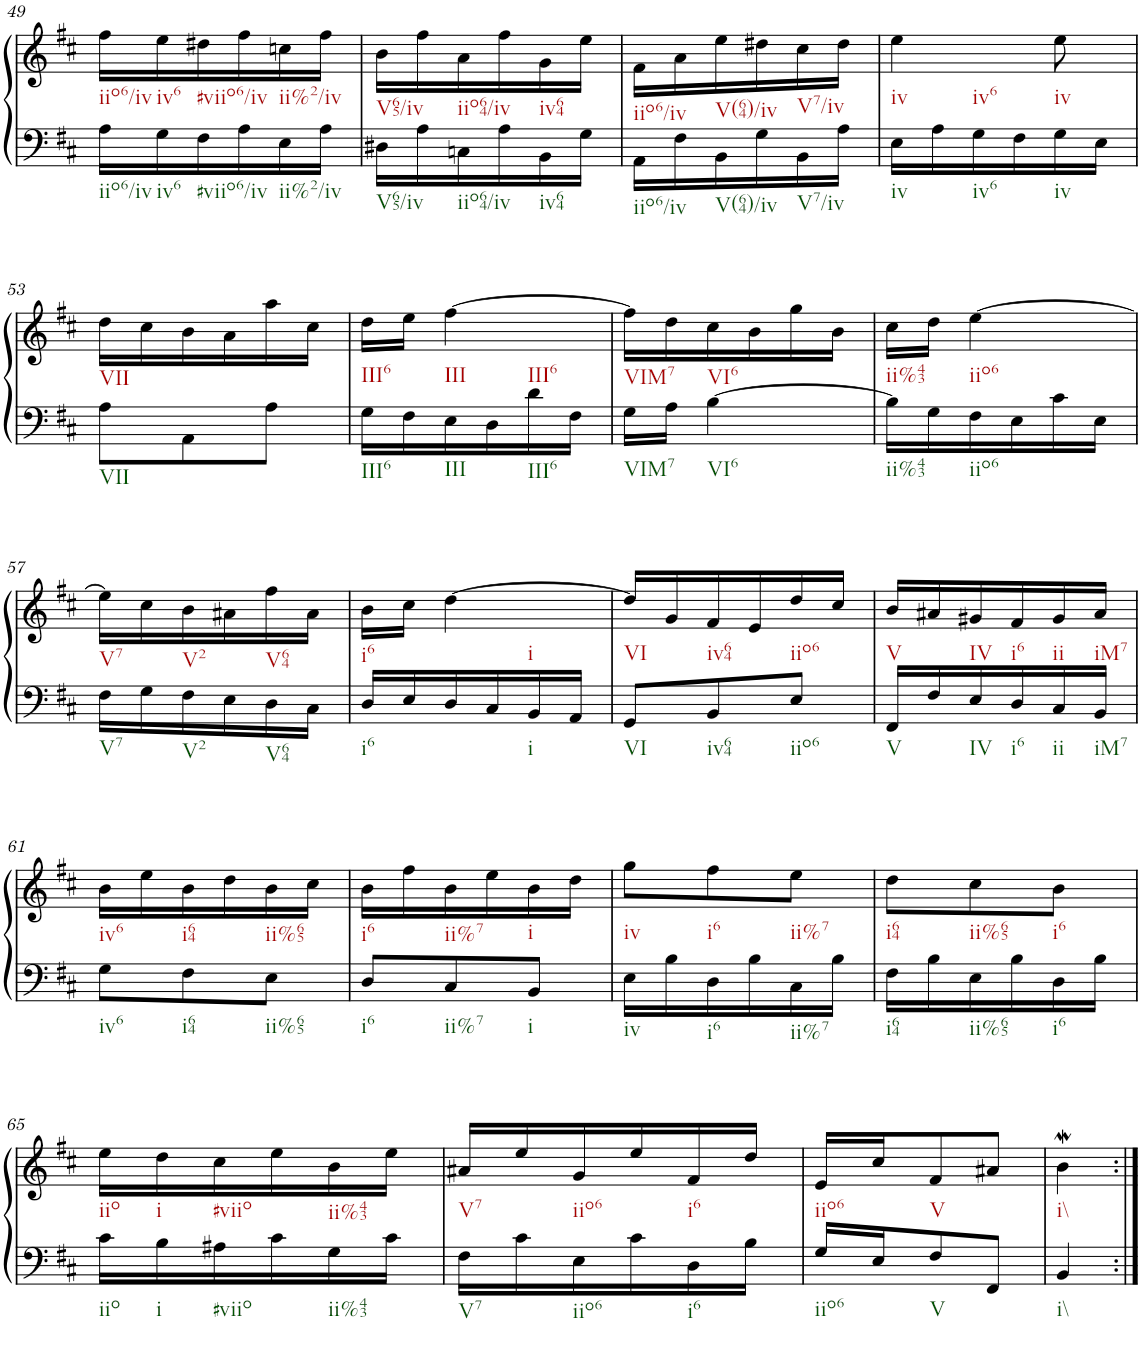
**kern	**kern
*part1	*part1
*staff2	*staff1
*I"Klavier linke Hand	*
!!LO:PB:g=z
*clefF4	*clefG2
*k[f#c#]	*k[f#c#]
*M3/8	*M3/8
=49	=49
16A\LL	16ff#\LL
16G\	16ee\
16F#\	16dd#X\
16A\	16ff#\
16E\	16ccn\
16A\JJ	16ff#\JJ
=50	=50
16D#X\LL	16b\LL
16A\	16ff#\
16Cn\	16a\
16A\	16ff#\
16BB\	16g\
16G\JJ	16ee\JJ
=51	=51
16AA\LL	16f#\LL
16F#\	16a\
16BB\	16ee\
16G\	16dd#X\
16BB\	16cc#\
16A\JJ	16dd#\JJ
=52	=52
16E\LL	4ee\
16A\	.
16G\	.
16F#\	.
16G\	8ee\
16E\JJ	.
!!LO:LB:g=z
=53	=53
8A\L	16dd\LL
.	16cc#\
8AA\	16b\
.	16a\
8A\J	16aa\
.	16cc#\JJ
=54	=54
16G\LL	16dd\LL
16F#\	16ee\JJ
16E\	[4ff#\
16D\	.
16d\	.
16F#\JJ	.
=55	=55
16G\LL	16ff#\LL]
16A\JJ	16dd\
[4B\	16cc#\
.	16b\
.	16gg\
.	16b\JJ
=56	=56
16B\LL]	16cc#\LL
16G\	16dd\JJ
16F#\	[4ee\
16E\	.
16c#\	.
16E\JJ	.
!!LO:LB:g=z
=57	=57
16F#\LL	16ee\LL]
16G\	16cc#\
16F#\	16b\
16E\	16a#X\
16D\	16ff#\
16C#\JJ	16a#\JJ
=58	=58
16D/LL	16b\LL
16E/	16cc#\JJ
16D/	[4dd\
16C#/	.
16BB/	.
16AA/JJ	.
=59	=59
8GG/L	16dd/LL]
.	16g/
8BB/	16f#/
.	16e/
8E/J	16dd/
.	16cc#/JJ
=60	=60
16FF#/LL	16b/LL
16F#/	16a#X/
16E/	16g#X/
16D/	16f#/
16C#/	16g#/
16BB/JJ	16a#/JJ
!!LO:LB:g=z
=61	=61
8G\L	16b\LL
.	16ee\
8F#\	16b\
.	16dd\
8E\J	16b\
.	16cc#\JJ
=62	=62
8D/L	16b\LL
.	16ff#\
8C#/	16b\
.	16ee\
8BB/J	16b\
.	16dd\JJ
=63	=63
16E\LL	8gg\L
16B\	.
16D\	8ff#\
16B\	.
16C#\	8ee\J
16B\JJ	.
=64	=64
16F#\LL	8dd\L
16B\	.
16E\	8cc#\
16B\	.
16D\	8b\J
16B\JJ	.
!!LO:LB:g=z
=65	=65
16c#\LL	16ee\LL
16B\	16dd\
16A#X\	16cc#\
16c#\	16ee\
16G\	16b\
16c#\JJ	16ee\JJ
=66	=66
16F#\LL	16a#X/LL
16c#\	16ee/
16E\	16g/
16c#\	16ee/
16D\	16f#/
16B\JJ	16dd/JJ
=67	=67
16G/LL	16e/LL
16E/J	16cc#/J
8F#/	8f#/
8FF#/J	8a#X/J
=68	=68
4BB/	4bW\
=:|!	=:|!
*-	*-
